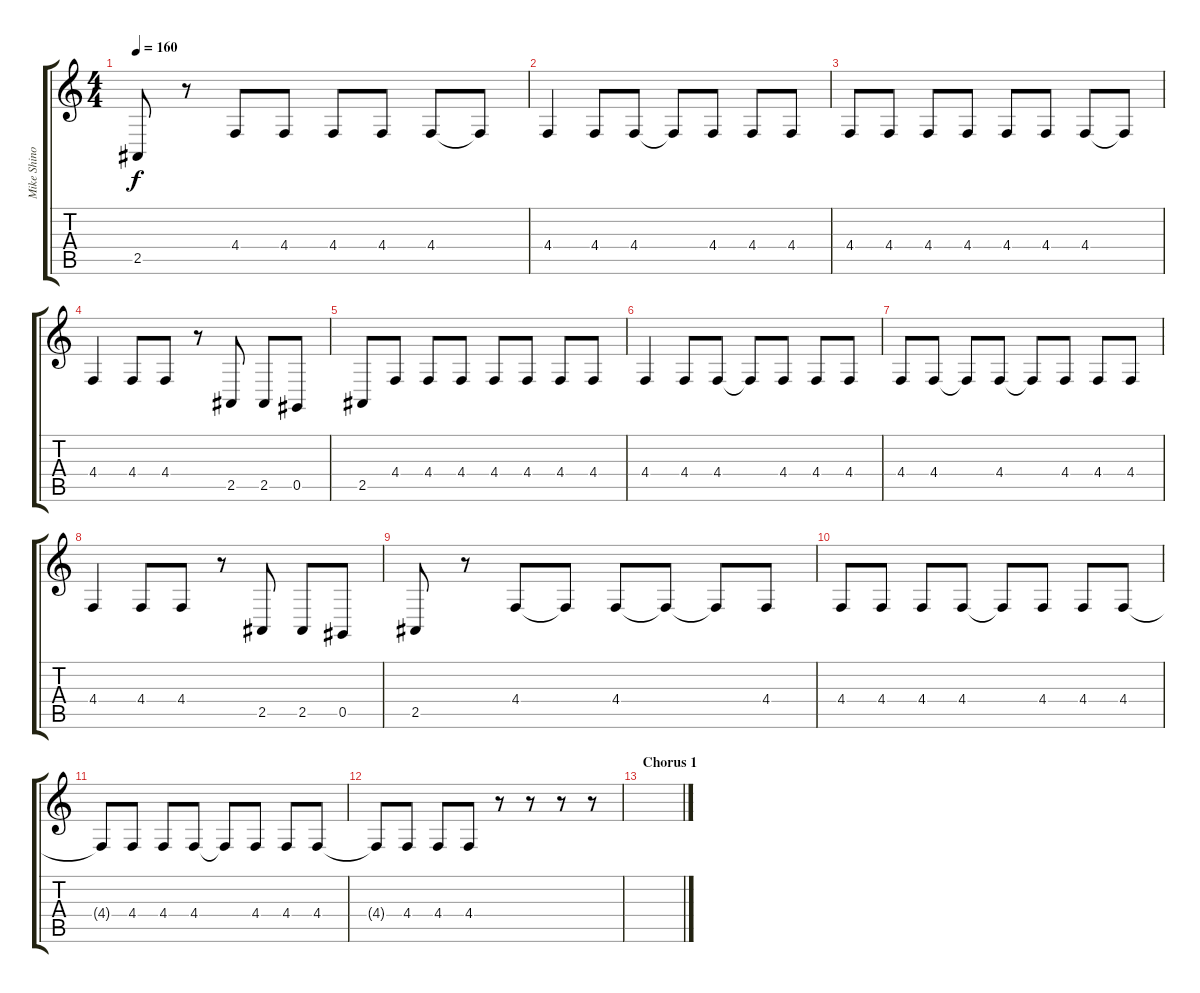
\track ("Mike Shinoda (Volume Effect)" "Mike Shino") {instrument cello}
\staff {score tabs}
\tuning (Eb4 Bb3 Gb3 Db3 Ab2 Eb2) {hide}
\ts (4 4)
\tempo 160
\clef g2
\ks c
2.5.8{dy f} r.8 4.4.8 4.4.8 4.4.8 4.4.8 4.4.8 4.4{t}.8 |
4.4.4 4.4.8 4.4.8 4.4{t}.8 4.4.8 4.4.8 4.4.8 |
4.4.8 4.4.8 4.4.8 4.4.8 4.4.8 4.4.8 4.4.8 4.4{t}.8 |
4.4.4 4.4.8 4.4.8 r.8 2.5.8 2.5.8 0.5.8 |
2.5.8 4.4.8 4.4.8 4.4.8 4.4.8 4.4.8 4.4.8 4.4.8 |
4.4.4 4.4.8 4.4.8 4.4{t}.8 4.4.8 4.4.8 4.4.8 |
4.4.8 4.4.8 4.4{t}.8 4.4.8 4.4{t}.8 4.4.8 4.4.8 4.4.8 |
4.4.4 4.4.8 4.4.8 r.8 2.5.8 2.5.8 0.5.8 |
2.5.8 r.8 4.4.8 4.4{t}.8 4.4.8 4.4{t}.8 4.4{t}.8 4.4.8 |
4.4.8 4.4.8 4.4.8 4.4.8 4.4{t}.8 4.4.8 4.4.8 4.4.8 |
4.4{t}.8 4.4.8 4.4.8 4.4.8 4.4{t}.8 4.4.8 4.4.8 4.4.8 |
4.4{t}.8 4.4.8 4.4.8 4.4.8 r.8 r.8 r.8 r.8 |
\section ("" "Chorus 1")
